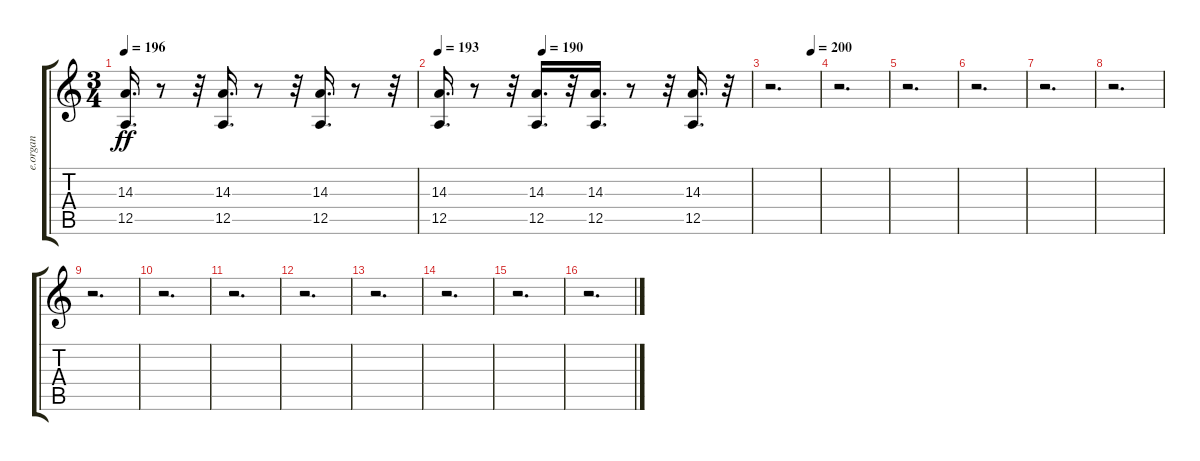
\track ("e.organ" "e.organ") {instrument rockorgan}
\staff {score tabs}
\tuning (E4 B3 G3 D3 A2 E2) {hide}
\ts (3 4)
\tempo 196
\clef g2
\ks c
(14.3 12.5).16{d dy ff} r.8 r.32 (14.3 12.5).16{d} r.8 r.32 (14.3 12.5).16{d} r.8 r.32 |
\tempo 193
\tempo (190 0.3333333333333333)
(14.3 12.5).16{d} r.8 r.32 (14.3 12.5).16{d} r.32 (14.3 12.5).16{d} r.8 r.32 (14.3 12.5).16{d} r.32 |
\tempo (200 0.8333333333333334)
r.2{d} |
r.2{d} |
r.2{d} |
r.2{d} |
r.2{d} |
r.2{d} |
r.2{d} |
r.2{d} |
r.2{d} |
r.2{d} |
r.2{d} |
r.2{d} |
r.2{d} |
r.2{d}
